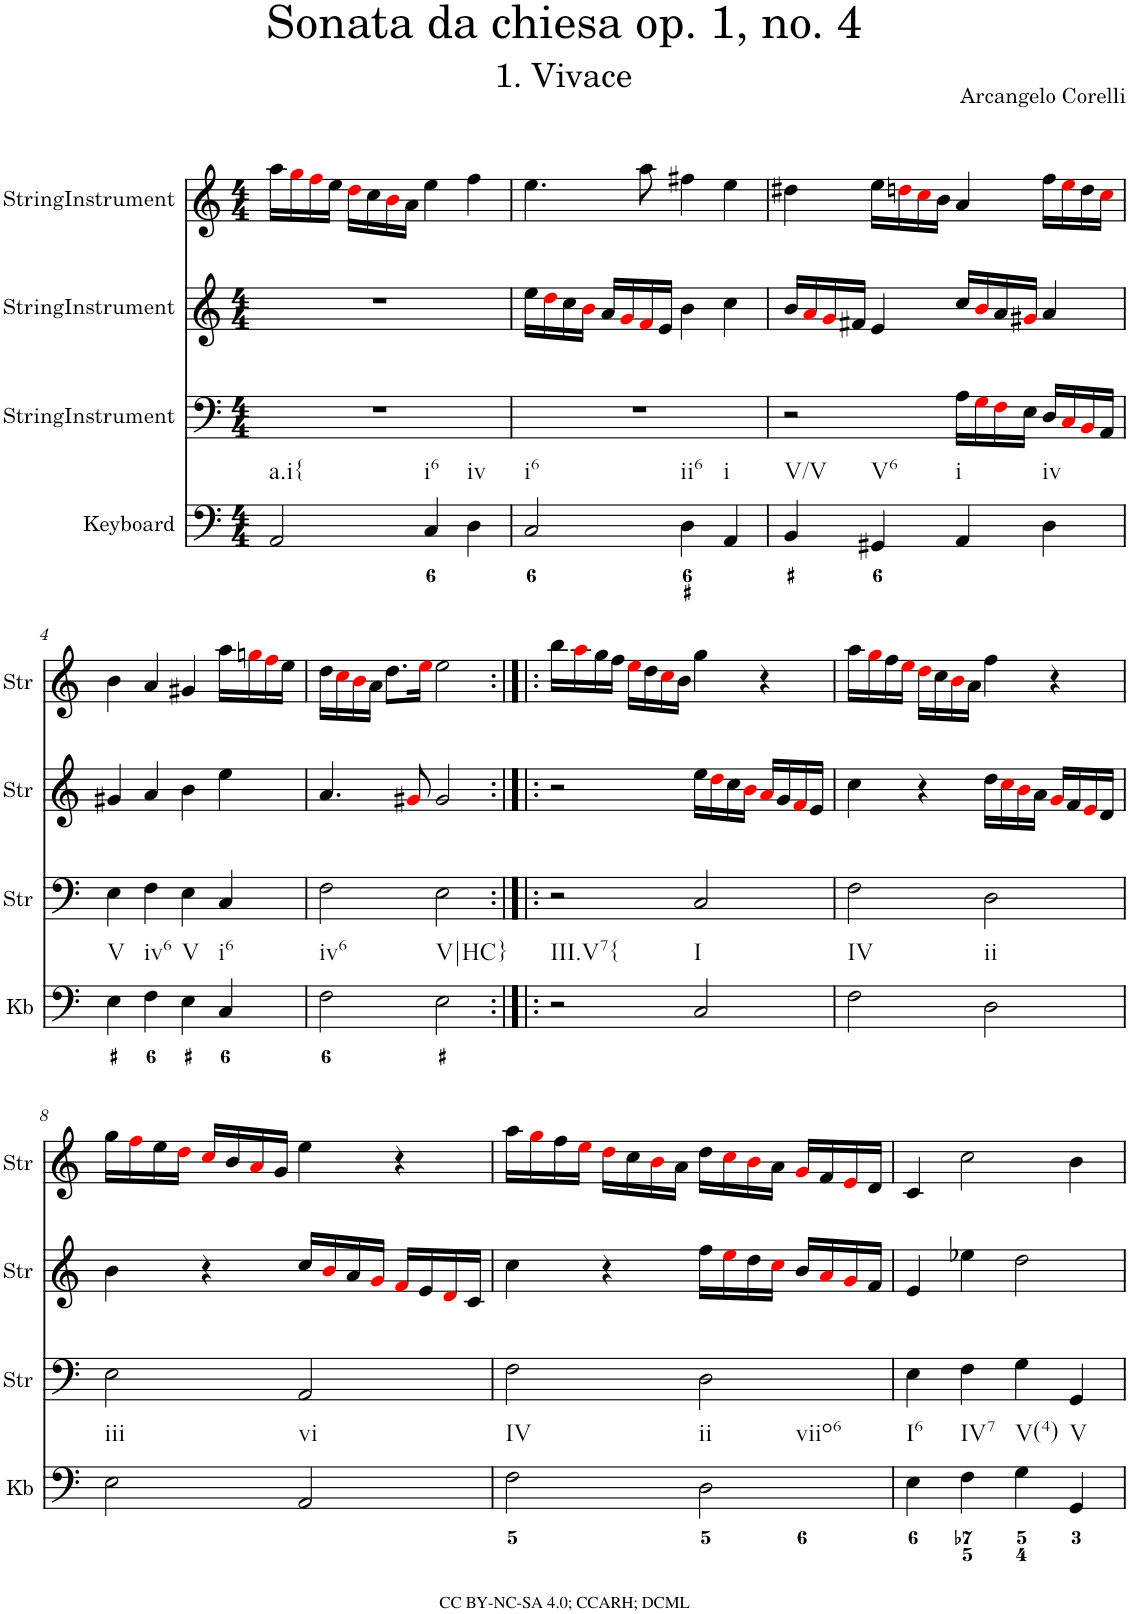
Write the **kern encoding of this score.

**kern	**kern	**kern	**kern
*part4	*part3	*part2	*part1
*staff4	*staff3	*staff2	*staff1
*I"Keyboard	*I"StringInstrument	*I"StringInstrument	*I"StringInstrument
*I'Kb	*I'Str	*I'Str	*I'Str
*clefF4	*clefF4	*clefG2	*clefG2
*k[]	*k[]	*k[]	*k[]
*M4/4	*M4/4	*M4/4	*M4/4
=1	=1	=1	=1
!LO:TX:b:t=a.i{	!	!	!
2AA/	1r	1r	16aa\LL
.	.	.	16ggi\
.	.	.	16ffi\
.	.	.	16ee\JJ
.	.	.	16ddi\LL
.	.	.	16cc\
.	.	.	16bi\
.	.	.	16a\JJ
!LO:TX:b:t=i6	!	!	!
4C/	.	.	4ee\
!LO:TX:b:t=iv	!	!	!
4D\	.	.	4ff\
=2	=2	=2	=2
!LO:TX:b:t=i6	!	!	!
2C/	1r	16ee\LL	4.ee\
.	.	16ddi\	.
.	.	16cc\	.
.	.	16bi\JJ	.
.	.	16a/LL	.
.	.	16gi/	.
.	.	16fi/	8aa\
.	.	16e/JJ	.
!LO:TX:b:t=ii6	!	!	!
4D\	.	4b\	4ff#X\
!LO:TX:b:t=i	!	!	!
4AA/	.	4cc\	4ee\
=3	=3	=3	=3
!LO:TX:b:t=V/V	!	!	!
4BB/	2r	16b/LL	4dd#X\
.	.	16ai/	.
.	.	16gi/	.
.	.	16f#X/JJ	.
!LO:TX:b:t=V6	!	!	!
4GG#X/	.	4e/	16ee\LL
.	.	.	16ddni\
.	.	.	16cci\
.	.	.	16b\JJ
!LO:TX:b:t=i	!	!	!
4AA/	16A\LL	16cc/LL	4a/
.	16Gi\	16bi/	.
.	16Fi\	16a/	.
.	16E\JJ	16g#Xi/JJ	.
!LO:TX:b:t=iv	!	!	!
4D\	16D/LL	4a/	16ff\LL
.	16Ci/	.	16eei\
.	16BBi/	.	16dd\
.	16AA/JJ	.	16cci\JJ
!!LO:LB:g=z
=4	=4	=4	=4
!LO:TX:b:t=V	!	!	!
4E\	4E\	4g#X/	4b\
!LO:TX:b:t=iv6	!	!	!
4F\	4F\	4a/	4a/
!LO:TX:b:t=V	!	!	!
4E\	4E\	4b\	4g#X/
!LO:TX:b:t=i6	!	!	!
4C/	4C/	4ee\	16aa\LL
.	.	.	16ggni\
.	.	.	16ffi\
.	.	.	16ee\JJ
=5	=5	=5	=5
!LO:TX:b:t=iv6	!	!	!
2F\	2F\	4.a/	16dd\LL
.	.	.	16cci\
.	.	.	16bi\
.	.	.	16a\JJ
.	.	.	8.dd\L
.	.	8g#Xi/	.
.	.	.	16eei\Jk
!LO:TX:b:t=V|HC}	!	!	!
2E\	2E\	2g#/	2ee\
=6:|!|:	=6:|!|:	=6:|!|:	=6:|!|:
!LO:TX:b:t=III.V7{	!	!	!
2r	2r	2r	16bb\LL
.	.	.	16aai\
.	.	.	16gg\
.	.	.	16ff\JJ
.	.	.	16eei\LL
.	.	.	16dd\
.	.	.	16cci\
.	.	.	16b\JJ
!LO:TX:b:t=I	!	!	!
2C/	2C/	16ee\LL	4gg\
.	.	16ddi\	.
.	.	16cc\	.
.	.	16bi\JJ	.
.	.	16ai/LL	4r
.	.	16g/	.
.	.	16fi/	.
.	.	16e/JJ	.
=7	=7	=7	=7
!LO:TX:b:t=IV	!	!	!
2F\	2F\	4cc\	16aa\LL
.	.	.	16ggi\
.	.	.	16ff\
.	.	.	16eei\JJ
.	.	4r	16ddi\LL
.	.	.	16cc\
.	.	.	16bi\
.	.	.	16a\JJ
!LO:TX:b:t=ii	!	!	!
2D\	2D\	16dd\LL	4ff\
.	.	16cci\	.
.	.	16bi\	.
.	.	16a\JJ	.
.	.	16gi/LL	4r
.	.	16f/	.
.	.	16ei/	.
.	.	16d/JJ	.
!!LO:LB:g=z
=8	=8	=8	=8
!LO:TX:b:t=iii	!	!	!
2E\	2E\	4b\	16gg\LL
.	.	.	16ffi\
.	.	.	16ee\
.	.	.	16ddi\JJ
.	.	4r	16cci/LL
.	.	.	16b/
.	.	.	16ai/
.	.	.	16g/JJ
!LO:TX:b:t=vi	!	!	!
2AA/	2AA/	16cc/LL	4ee\
.	.	16bi/	.
.	.	16a/	.
.	.	16gi/JJ	.
.	.	16fi/LL	4r
.	.	16e/	.
.	.	16di/	.
.	.	16c/JJ	.
=9	=9	=9	=9
!LO:TX:b:t=IV	!	!	!
2F\	2F\	4cc\	16aa\LL
.	.	.	16ggi\
.	.	.	16ff\
.	.	.	16eei\JJ
.	.	4r	16ddi\LL
.	.	.	16cc\
.	.	.	16bi\
.	.	.	16a\JJ
!LO:TX:b:t=ii	!	!	!
!LO:TX:b:t=viio6	!	!	!
2D\	2D\	16ff\LL	16dd\LL
.	.	16eei\	16cci\
.	.	16dd\	16bi\
.	.	16cci\JJ	16a\JJ
.	.	16b/LL	16gi/LL
.	.	16ai/	16f/
.	.	16gi/	16ei/
.	.	16f/JJ	16d/JJ
=10	=10	=10	=10
!LO:TX:b:t=I6	!	!	!
4E\	4E\	4e/	4c/
!LO:TX:b:t=IV7	!	!	!
4F\	4F\	4ee-X\	2cc\
!LO:TX:b:t=V(4)	!	!	!
4G\	4G\	2dd\	.
!LO:TX:b:t=V	!	!	!
4GG/	4GG/	.	4b\
=	=	=	=
*-	*-	*-	*-
